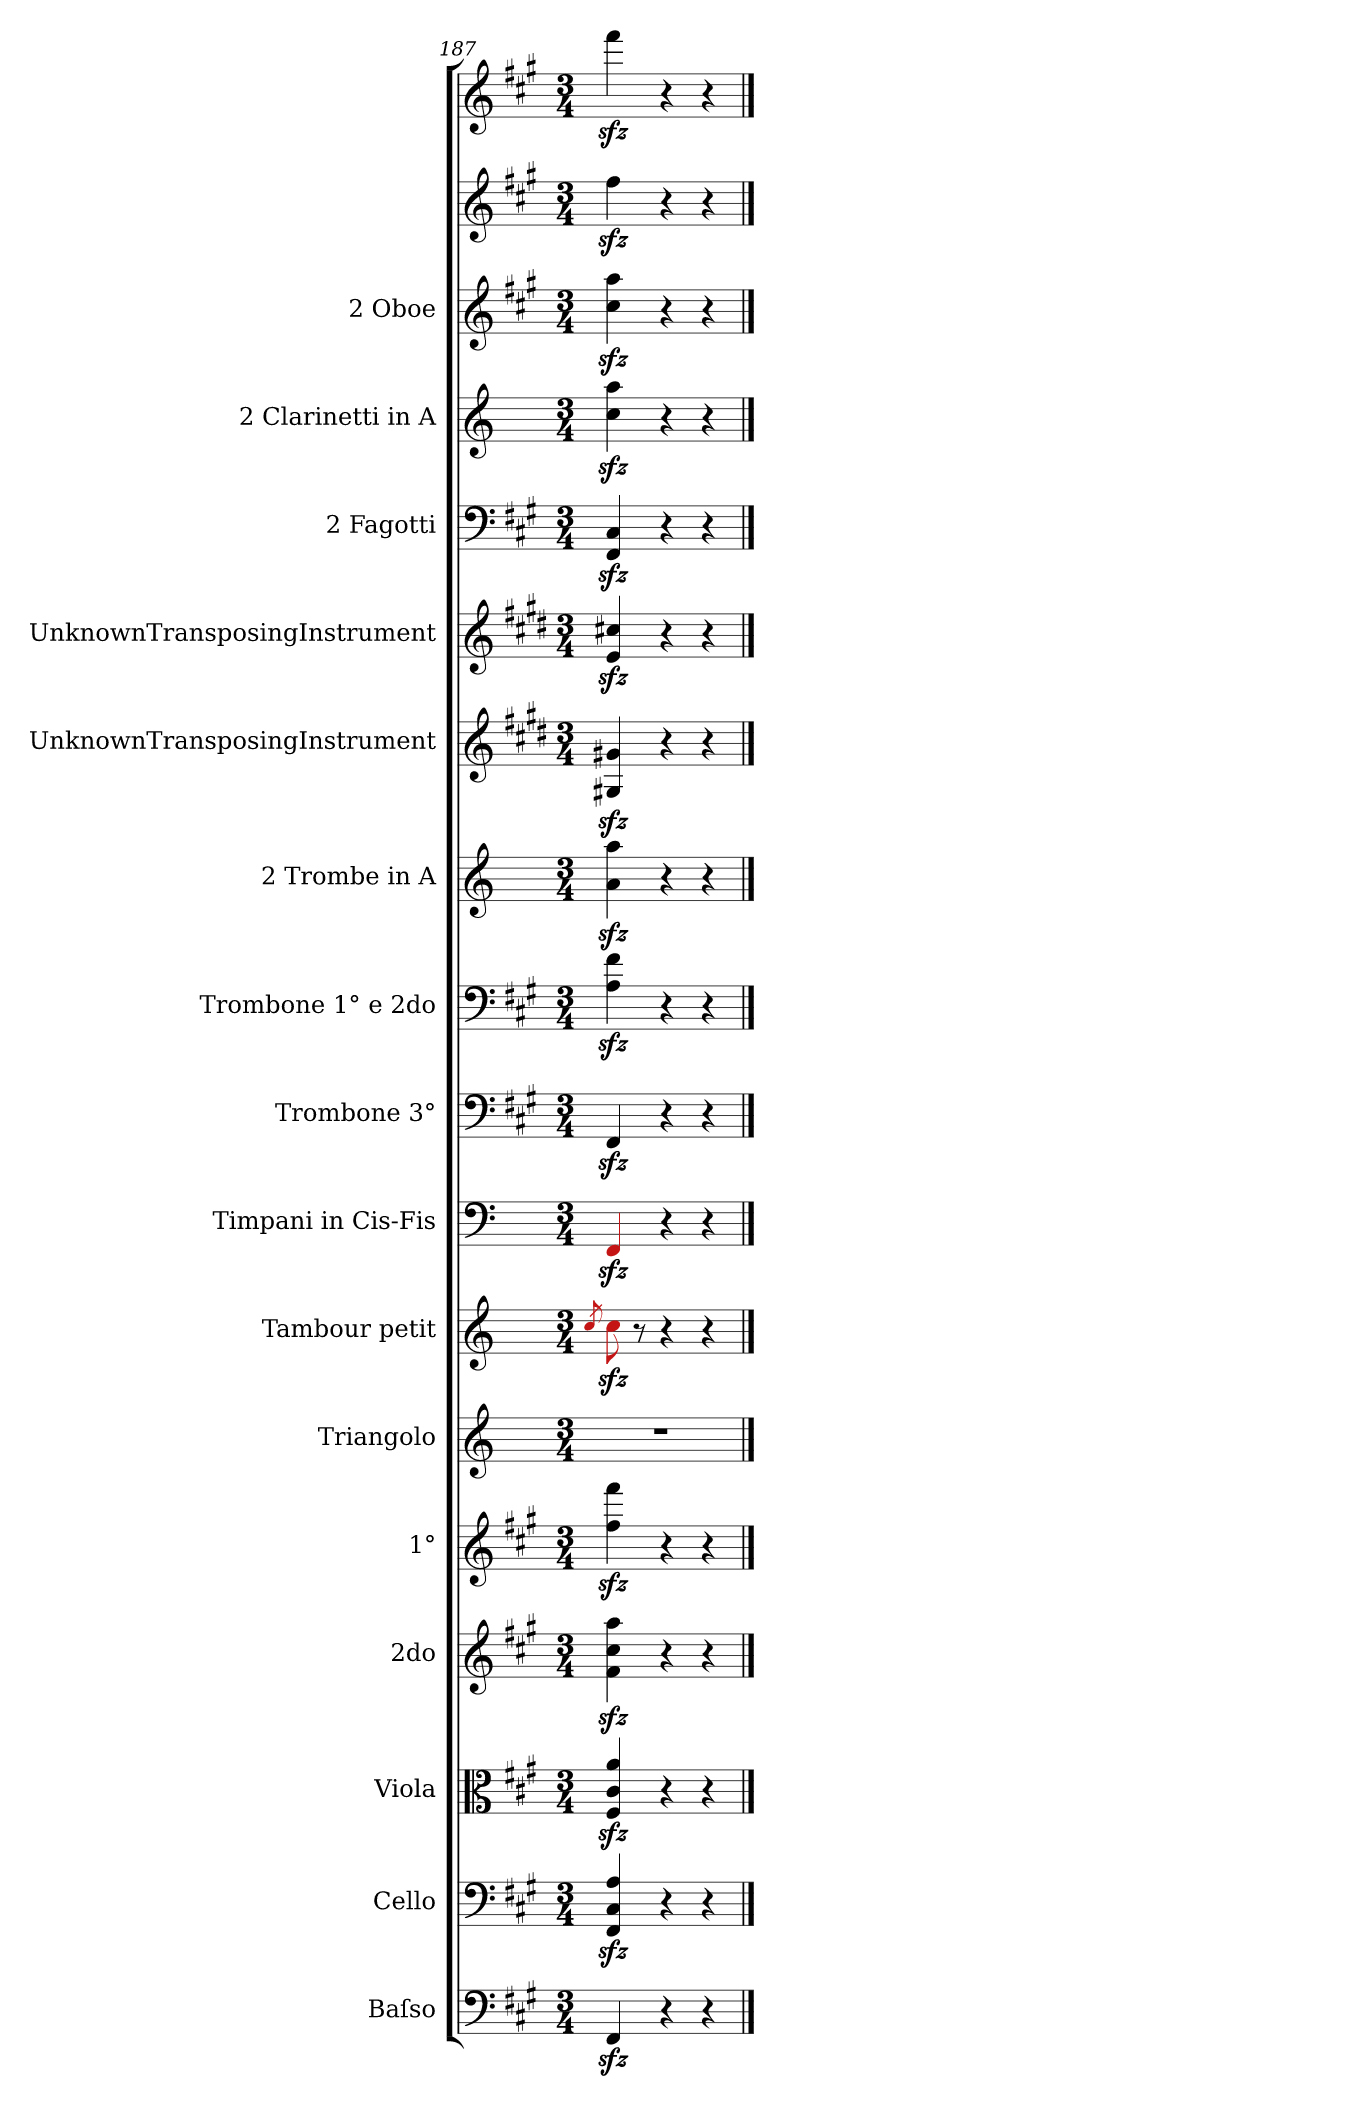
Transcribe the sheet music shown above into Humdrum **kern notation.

**kern	**kern	**kern	**kern	**kern	**kern	**kern	**kern	**kern	**kern	**kern	**kern	**kern	**kern	**kern	**kern	**kern	**kern
*part18	*part17	*part16	*part15	*part14	*part13	*part12	*part11	*part10	*part9	*part8	*part7	*part6	*part5	*part4	*part3	*part2	*part1
*staff18	*staff17	*staff16	*staff15	*staff14	*staff13	*staff12	*staff11	*staff10	*staff9	*staff8	*staff7	*staff6	*staff5	*staff4	*staff3	*staff2	*staff1
*I"Baſso	*I"Cello	*I"Viola	*I"2do	*I"1°	*I"Triangolo	*I"Tambour petit	*I"Timpani in Cis-Fis	*I"Trombone 3°	*I"Trombone 1° e 2do	*I"2 Trombe in A	*I"UnknownTransposingInstrument	*I"UnknownTransposingInstrument	*I"2 Fagotti	*I"2 Clarinetti in A	*I"2 Oboe	*	*
*	*	*I'Vla	*	*	*I'Tri	*	*I'Timp	*I'Trb	*I'Trb	*	*	*	*	*I'Cl	*I'Ob	*	*
*clefF4	*clefF4	*clefC3	*clefG2	*clefG2	*clefG2	*clefG2	*clefF4	*clefF4	*clefF4	*clefG2	*clefG2	*clefG2	*clefF4	*clefG2	*clefG2	*clefG2	*clefG2
*	*	*	*	*	*	*	*	*	*	*ITrd2c3	*ITrd4c7	*ITrd4c7	*	*ITrd2c3	*	*	*
*k[f#c#g#]	*k[f#c#g#]	*k[f#c#g#]	*k[f#c#g#]	*k[f#c#g#]	*k[]	*k[]	*k[]	*k[f#c#g#]	*k[f#c#g#]	*k[f#c#g#]	*k[f#c#g#]	*k[f#c#g#]	*k[f#c#g#]	*k[f#c#g#]	*k[f#c#g#]	*k[f#c#g#]	*k[f#c#g#]
*M3/4	*M3/4	*M3/4	*M3/4	*M3/4	*M3/4	*M3/4	*M3/4	*M3/4	*M3/4	*M3/4	*M3/4	*M3/4	*M3/4	*M3/4	*M3/4	*M3/4	*M3/4
=187	=187	=187	=187	=187	=187	=187	=187	=187	=187	=187	=187	=187	=187	=187	=187	=187	=187
.	.	.	.	.	.	8qRcc/	.	.	.	.	.	.	.	.	.	.	.
4FF#zz/	4FF#zz/ 4C#zz/ 4Azz/	4F#zz/ 4c#zz/ 4azz/	4f#zz\ 4cc#zz\ 4aazz\	4ff#zz\ 4fff#zz\	2.r	8Rcczz\	4Rdzz/	4FF#zz/	4Azz\ 4f#zz\	4f#zz\ 4ff#zz\	4C#Xzz/ 4c#Xzz/	4Azz/ 4f#Xzz/	4FF#zz/ 4C#zz/	4azz\ 4ff#zz\	4cc#zz\ 4aazz\	4ff#zz\	4fff#zz\
.	.	.	.	.	.	8r	.	.	.	.	.	.	.	.	.	.	.
4r	4r	4r	4r	4r	.	4r	4r	4r	4r	4r	4r	4r	4r	4r	4r	4r	4r
4r	4r	4r	4r	4r	.	4r	4r	4r	4r	4r	4r	4r	4r	4r	4r	4r	4r
==	==	==	==	==	==	==	==	==	==	==	==	==	==	==	==	==	==
*-	*-	*-	*-	*-	*-	*-	*-	*-	*-	*-	*-	*-	*-	*-	*-	*-	*-
